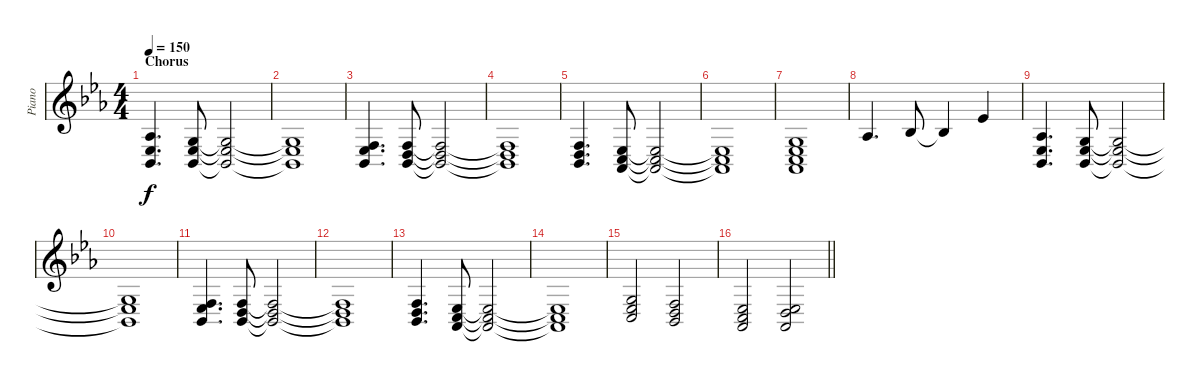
\track ("Piano" "Piano") {instrument electricgrandpiano}
\staff {score}
\tuning (E4 B3 G3 D3 A2 D2) {hide}
\ts (4 4)
\section ("" "Chorus")
\tempo 150
\clef g2
\ks eb
(6.4 6.5 8.6).4{d dy f} (5.4 6.5 8.6).8 (5.4{t} 6.5{t} 8.6{t}).2 |
(5.4{t} 6.5{t} 8.6{t}).1 |
(3.4 6.5 8.6).4{d} (3.4 5.5 8.6).8 (3.4{t} 5.5{t} 8.6{t}).2 |
(3.4{t} 5.5{t} 8.6{t}).1 |
(3.4 5.5 8.6).4{d} (1.4 3.5 6.6).8 (1.4{t} 3.5{t} 6.6{t}).2 |
(1.4{t} 3.5{t} 6.6{t}).1 |
(0.3 1.4 3.5 6.6).1 |
1.3.4{d} 3.3.8 3.3{t}.4 4.2.4 |
(6.4 6.5 8.6).4{d} (5.4 6.5 8.6).8 (5.4{t} 6.5{t} 8.6{t}).2 |
(5.4{t} 6.5{t} 8.6{t}).1 |
(3.4 6.5 8.6).4{d} (3.4 5.5 8.6).8 (3.4{t} 5.5{t} 8.6{t}).2 |
(3.4{t} 5.5{t} 8.6{t}).1 |
(3.4 5.5 8.6).4{d} (1.4 3.5 6.6).8 (1.4{t} 3.5{t} 6.6{t}).2 |
(1.4{t} 3.5{t} 6.6{t}).1 |
(0.3 1.4 3.5).2 (3.4 5.5 8.6).2 |
\barLineRight lightlight
(1.4 3.5 6.6).2 (1.4 5.5 6.6).2
